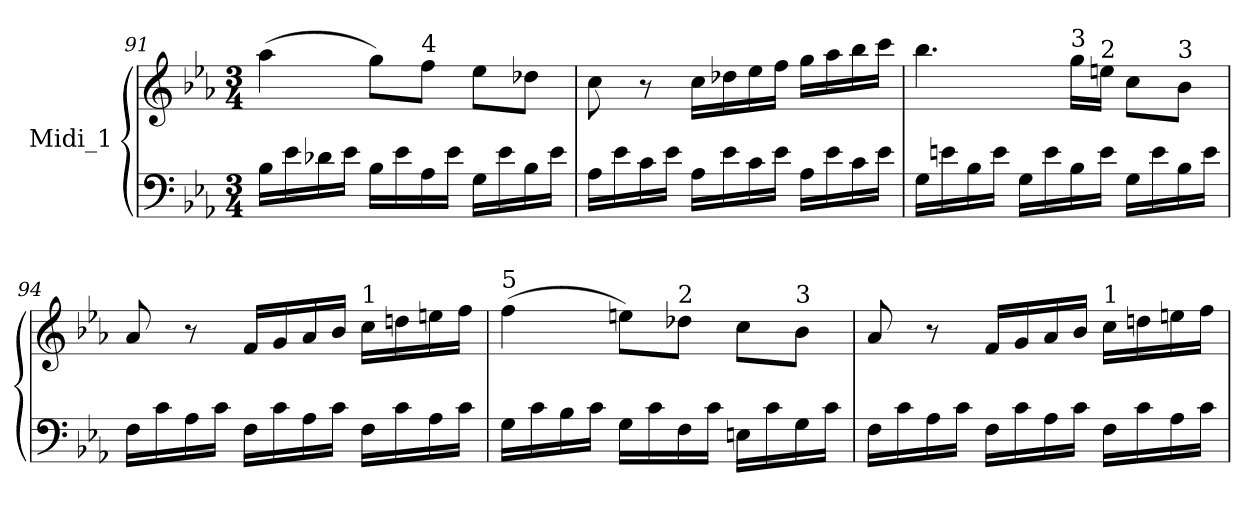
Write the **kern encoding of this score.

**kern	**kern
*part1	*part1
*staff2	*staff1
*I"Midi_1	*
!!LO:LB:g=z
*clefF4	*clefG2
*k[b-e-a-]	*k[b-e-a-]
*E-:	*E-:
*M3/4	*M3/4
=91	=91
16B-\LL	(>4aa-\
16e-\	.
16d-X\	.
16e-\JJ	.
16B-\LL	8gg\L)
16e-\	.
!	!LO:TX:a:t=4
16A-\	8ff\J
16e-\JJ	.
16G\LL	8ee-\L
16e-\	.
16B-\	8dd-X\J
16e-\JJ	.
=92	=92
16A-\LL	8cc\
16e-\	.
16c\	8r
16e-\JJ	.
16A-\LL	16cc\LL
16e-\	16dd-X\
16c\	16ee-\
16e-\JJ	16ff\JJ
16A-\LL	16gg\LL
16e-\	16aa-\
16c\	16bb-\
16e-\JJ	16ccc\JJ
=93	=93
16G\LL	4.bb-\
16en\	.
16B-\	.
16e\JJ	.
16G\LL	.
16e\	.
!	!LO:TX:a:t=3
16B-\	16gg\LL
!	!LO:TX:a:t=2
16e\JJ	16een\JJ
16G\LL	8cc\L
16e\	.
!	!LO:TX:a:t=3
16B-\	8b-\J
16e\JJ	.
!!LO:LB:g=z
=94	=94
16F\LL	8a-/
16c\	.
16A-\	8r
16c\JJ	.
16F\LL	16f/LL
16c\	16g/
16A-\	16a-/
16c\JJ	16b-/JJ
!	!LO:TX:a:t=1
16F\LL	16cc\LL
16c\	16ddni\
16A-\	16een\
16c\JJ	16ff\JJ
=95	=95
!	!LO:TX:a:t=5
16G\LL	(>4ff\
16c\	.
16B-\	.
16c\JJ	.
16G\LL	8een\L)
16c\	.
!	!LO:TX:a:t=2
16F\	8dd-X\J
16c\JJ	.
16En\LL	8cc\L
16c\	.
!	!LO:TX:a:t=3
16G\	8b-\J
16c\JJ	.
=96	=96
16F\LL	8a-/
16c\	.
16A-\	8r
16c\JJ	.
16F\LL	16f/LL
16c\	16g/
16A-\	16a-/
16c\JJ	16b-/JJ
!	!LO:TX:a:t=1
16F\LL	16cc\LL
16c\	16ddni\
16A-\	16een\
16c\JJ	16ff\JJ
=	=
*-	*-
